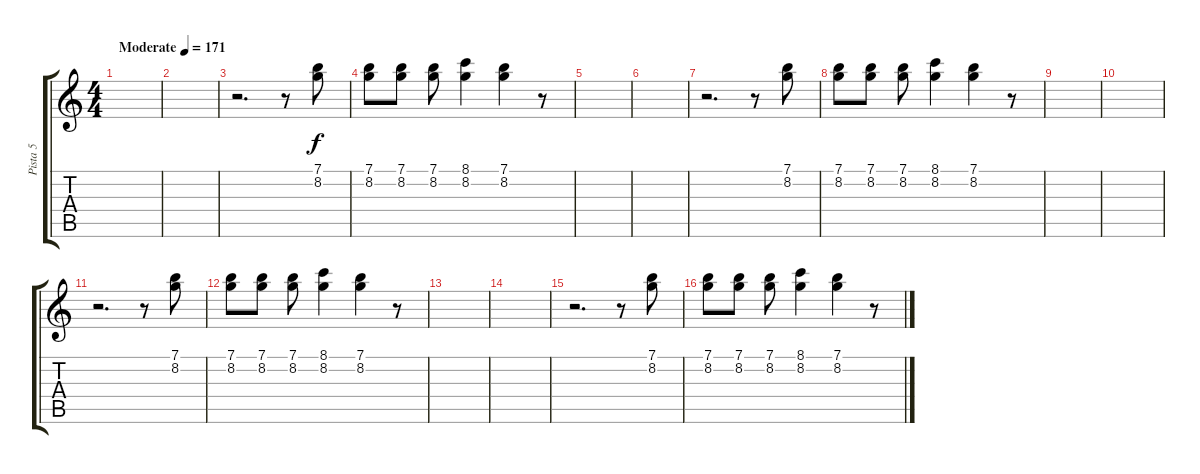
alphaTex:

\track ("Pista 5" "Pista 5") {instrument overdrivenguitar}
\staff {score tabs}
\tuning (E4 B3 G3 D3 A2 E2) {hide}
\ts (4 4)
\tempo (171 "Moderate")
\clef g2
\ks c
|
|
r.2{d} r.8 (7.1 8.2).8{balance 0} |
(7.1 8.2).8 (7.1 8.2).8 (7.1 8.2).8 (8.1 8.2).4 (7.1 8.2).4 r.8 |
|
|
r.2{d} r.8 (7.1 8.2).8{balance 16} |
(7.1 8.2).8 (7.1 8.2).8 (7.1 8.2).8 (8.1 8.2).4 (7.1 8.2).4 r.8 |
|
|
r.2{d} r.8 (7.1 8.2).8{balance 0} |
(7.1 8.2).8 (7.1 8.2).8 (7.1 8.2).8 (8.1 8.2).4 (7.1 8.2).4 r.8 |
|
|
r.2{d} r.8 (7.1 8.2).8{balance 16} |
(7.1 8.2).8 (7.1 8.2).8 (7.1 8.2).8 (8.1 8.2).4 (7.1 8.2).4 r.8
